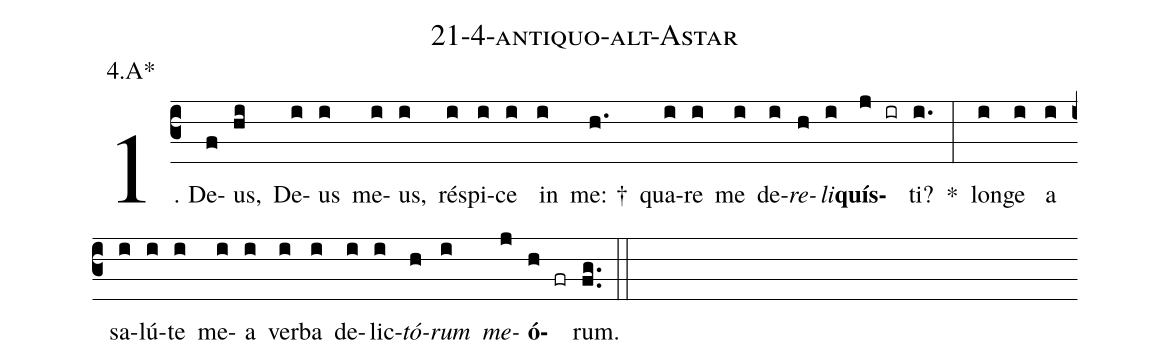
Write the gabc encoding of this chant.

name: 21-4-antiquo-alt-Astar;
annotation: 4.A*;
%%
(c3)1. De(f)us,(hi) De(i)us(i) me(i)us,(i) ré(i)spi(i)ce(i) in(i) me: †(h.) qua(i)re(i) me(i) de(i)<i>re</i>(h)<i>li</i>(i)<b>quís</b>(j ir)ti?(i.) *(:) lon(i)ge(i) a(i) sa(i)lú(i)te(i) me(i)a(i) ver(i)ba(i) de(i)lic(i)<i>tó</i>(h)<i>rum</i>(i) <i>me</i>(j)<b>ó</b>(h fr)rum.(fg..) (::)
